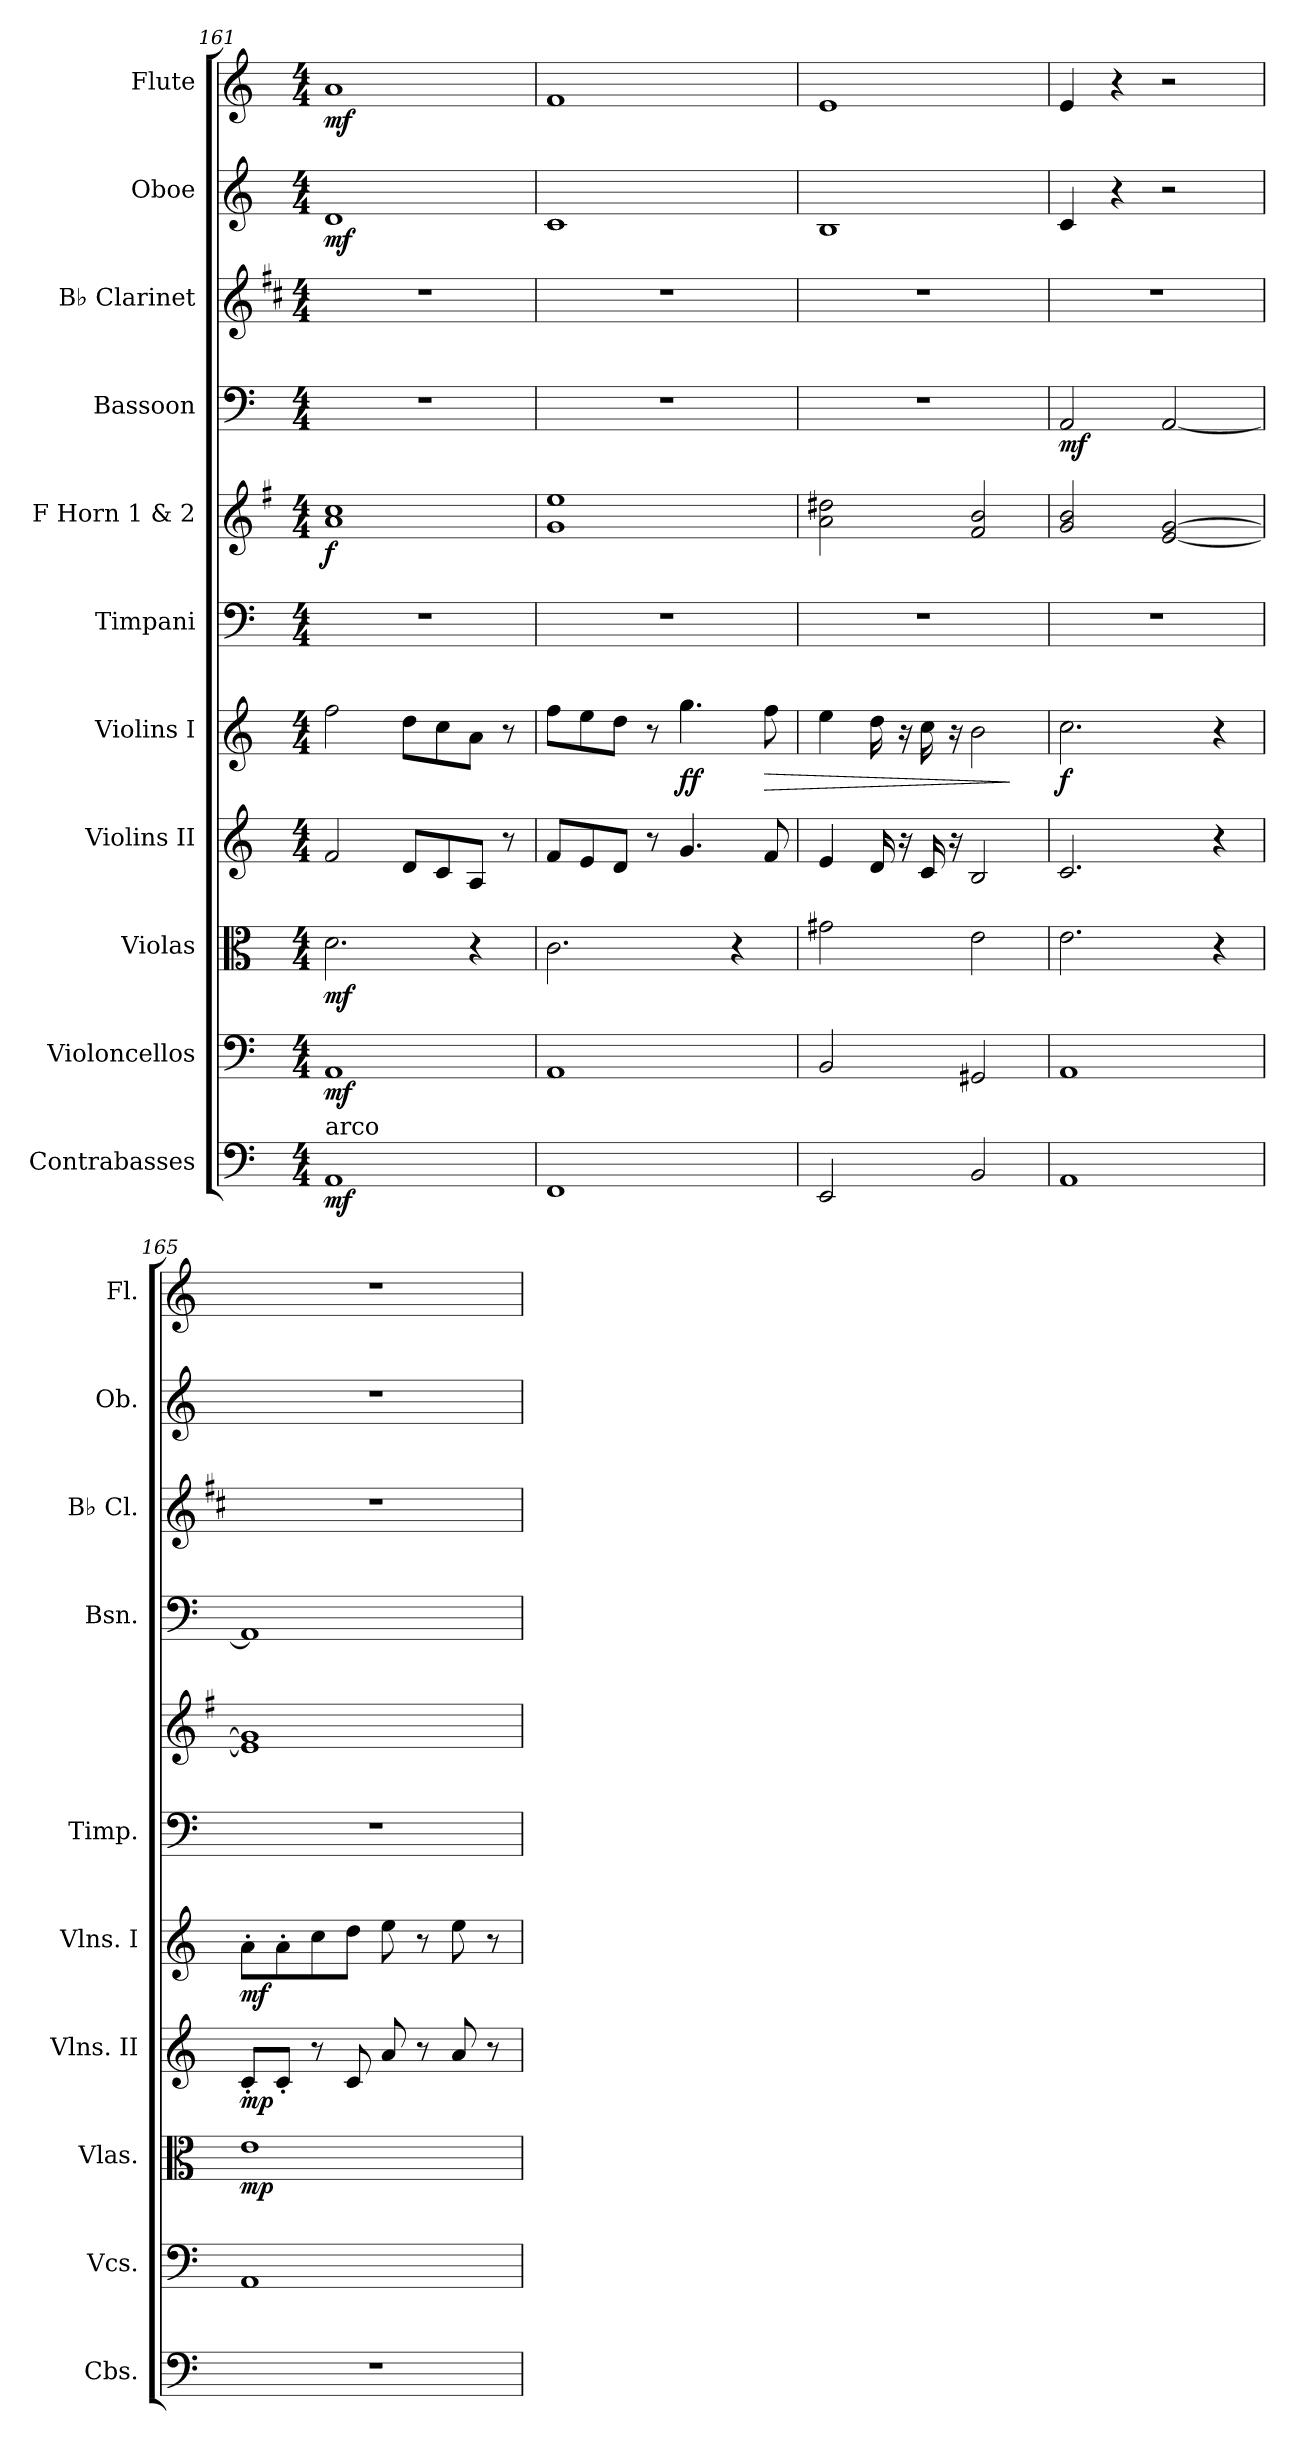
**kern	**dynam	**kern	**dynam	**kern	**dynam	**kern	**dynam	**kern	**dynam	**kern	**kern	**dynam	**kern	**dynam	**kern	**kern	**dynam	**kern	**dynam
*part11	*part11	*part10	*part10	*part9	*part9	*part8	*part8	*part7	*part7	*part6	*part5	*part5	*part4	*part4	*part3	*part2	*part2	*part1	*part1
*staff11	*staff11	*staff10	*staff10	*staff9	*staff9	*staff8	*staff8	*staff7	*staff7	*staff6	*staff5	*staff5	*staff4	*staff4	*staff3	*staff2	*staff2	*staff1	*staff1
*I"Contrabasses	*	*I"Violoncellos	*	*I"Violas	*	*I"Violins II	*	*I"Violins I	*	*I"Timpani	*I"F Horn 1 &amp; 2	*	*I"Bassoon	*	*I"B♭ Clarinet	*I"Oboe	*	*I"Flute	*
*I'Cbs.	*	*I'Vcs.	*	*I'Vlas.	*	*I'Vlns. II	*	*I'Vlns. I	*	*I'Timp.	*	*	*I'Bsn.	*	*I'B♭ Cl.	*I'Ob.	*	*I'Fl.	*
!!LO:PB:g=z
*clefF4	*	*clefF4	*	*clefC3	*	*clefG2	*	*clefG2	*	*clefF4	*clefG2	*	*clefF4	*	*clefG2	*clefG2	*	*clefG2	*
*ITrd7c12	*	*	*	*	*	*	*	*	*	*	*ITrd4c7	*	*	*	*ITrd1c2	*	*	*	*
*k[]	*	*k[]	*	*k[]	*	*k[]	*	*k[]	*	*k[]	*k[]	*	*k[]	*	*k[]	*k[]	*	*k[]	*
*M4/4	*	*M4/4	*	*M4/4	*	*M4/4	*	*M4/4	*	*M4/4	*M4/4	*	*M4/4	*	*M4/4	*M4/4	*	*M4/4	*
=161	=161	=161	=161	=161	=161	=161	=161	=161	=161	=161	=161	=161	=161	=161	=161	=161	=161	=161	=161
!LO:TX:a:t=arco	!	!	!	!	!	!	!	!	!	!	!	!	!	!	!	!	!	!	!
!	!LO:DY:b	!	!LO:DY:b	!	!LO:DY:b	!	!	!	!	!	!	!LO:DY:b	!	!	!	!	!LO:DY:b	!	!LO:DY:b
1AAA	mf	1AA	mf	2.d\	mf	2f/	.	2ff\	.	1r	1d 1f	f	1r	.	1r	1d	mf	1a	mf
.	.	.	.	.	.	8d/L	.	8dd\L	.	.	.	.	.	.	.	.	.	.	.
.	.	.	.	.	.	8c/	.	8cc\	.	.	.	.	.	.	.	.	.	.	.
.	.	.	.	4r	.	8A/J	.	8a\J	.	.	.	.	.	.	.	.	.	.	.
.	.	.	.	.	.	8r	.	8r	.	.	.	.	.	.	.	.	.	.	.
=162	=162	=162	=162	=162	=162	=162	=162	=162	=162	=162	=162	=162	=162	=162	=162	=162	=162	=162	=162
1FFF	.	1AA	.	2.c\	.	8f/L	.	8ff\L	.	1r	1c 1a	.	1r	.	1r	1c	.	1f	.
.	.	.	.	.	.	8e/	.	8ee\	.	.	.	.	.	.	.	.	.	.	.
.	.	.	.	.	.	8d/J	.	8dd\J	.	.	.	.	.	.	.	.	.	.	.
.	.	.	.	.	.	8r	.	8r	.	.	.	.	.	.	.	.	.	.	.
!	!	!	!	!	!	!	!	!	!LO:DY:b	!	!	!	!	!	!	!	!	!	!
.	.	.	.	.	.	4.g/	.	4.gg\	ff	.	.	.	.	.	.	.	.	.	.
.	.	.	.	4r	.	.	.	.	.	.	.	.	.	.	.	.	.	.	.
!	!	!	!	!	!	!	!	!	!LO:HP:b	!	!	!	!	!	!	!	!	!	!
.	.	.	.	.	.	8f/	.	8ff\	>	.	.	.	.	.	.	.	.	.	.
=163	=163	=163	=163	=163	=163	=163	=163	=163	=163	=163	=163	=163	=163	=163	=163	=163	=163	=163	=163
2EEE/	.	2BB/	.	2g#X\	.	4e/	.	4ee\	.	1r	2d\ 2g#X\	.	1r	.	1r	1B	.	1e	.
.	.	.	.	.	.	16d/	.	16dd\	.	.	.	.	.	.	.	.	.	.	.
.	.	.	.	.	.	16r	.	16r	.	.	.	.	.	.	.	.	.	.	.
.	.	.	.	.	.	16c/	.	16cc\	.	.	.	.	.	.	.	.	.	.	.
.	.	.	.	.	.	16r	.	16r	.	.	.	.	.	.	.	.	.	.	.
2BBB/	.	2GG#X/	.	2e\	.	2B/	.	2b\	.	.	2B/ 2e/	.	.	.	.	.	.	.	.
.	.	.	.	.	.	.	.	.	]	.	.	.	.	.	.	.	.	.	.
=164	=164	=164	=164	=164	=164	=164	=164	=164	=164	=164	=164	=164	=164	=164	=164	=164	=164	=164	=164
!	!	!	!	!	!	!	!	!	!LO:DY:b	!	!	!	!	!LO:DY:b	!	!	!	!	!
1AAA	.	1AA	.	2.e\	.	2.c/	.	2.cc\	f	1r	2c/ 2e/	.	2AA/	mf	1r	4c/	.	4e/	.
.	.	.	.	.	.	.	.	.	.	.	.	.	.	.	.	4r	.	4r	.
.	.	.	.	.	.	.	.	.	.	.	[2A/ [2c/	.	[2AA/	.	.	2r	.	2r	.
.	.	.	.	4r	.	4r	.	4r	.	.	.	.	.	.	.	.	.	.	.
=165	=165	=165	=165	=165	=165	=165	=165	=165	=165	=165	=165	=165	=165	=165	=165	=165	=165	=165	=165
!	!	!	!	!	!LO:DY:b	!	!LO:DY:b	!	!LO:DY:b	!	!	!	!	!	!	!	!	!	!
1r	.	1AA	.	1e	mp	8c'/L	mp	8a'\L	mf	1r	1A] 1c]	.	1AA]	.	1r	1r	.	1r	.
.	.	.	.	.	.	8c'/J	.	8a'\	.	.	.	.	.	.	.	.	.	.	.
.	.	.	.	.	.	8r	.	8cc\	.	.	.	.	.	.	.	.	.	.	.
.	.	.	.	.	.	8c/	.	8dd\J	.	.	.	.	.	.	.	.	.	.	.
.	.	.	.	.	.	8a/	.	8ee\	.	.	.	.	.	.	.	.	.	.	.
.	.	.	.	.	.	8r	.	8r	.	.	.	.	.	.	.	.	.	.	.
.	.	.	.	.	.	8a/	.	8ee\	.	.	.	.	.	.	.	.	.	.	.
.	.	.	.	.	.	8r	.	8r	.	.	.	.	.	.	.	.	.	.	.
=	=	=	=	=	=	=	=	=	=	=	=	=	=	=	=	=	=	=	=
*-	*-	*-	*-	*-	*-	*-	*-	*-	*-	*-	*-	*-	*-	*-	*-	*-	*-	*-	*-
